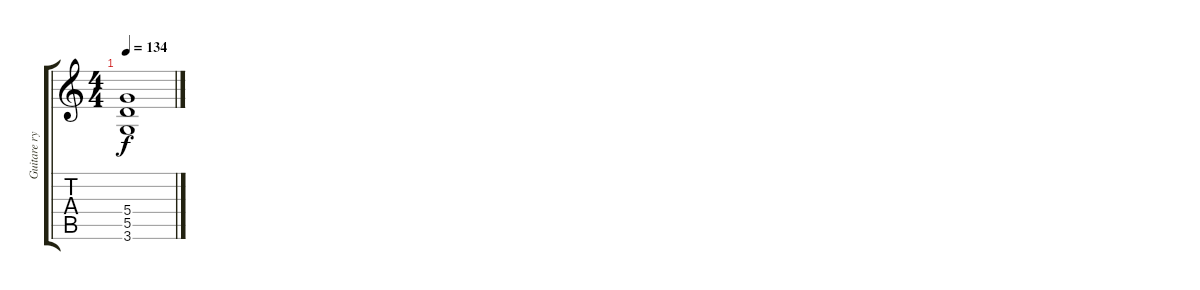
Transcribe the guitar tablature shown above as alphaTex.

\track ("Guitare rythmique" "Guitare ry") {instrument overdrivenguitar}
\staff {score tabs}
\tuning (E4 B3 G3 D3 A2 E2) {hide}
\ts (4 4)
\tempo 134
\clef g2
\ks c
(5.4{t} 5.5{t} 3.6{t}).1{dy f}
